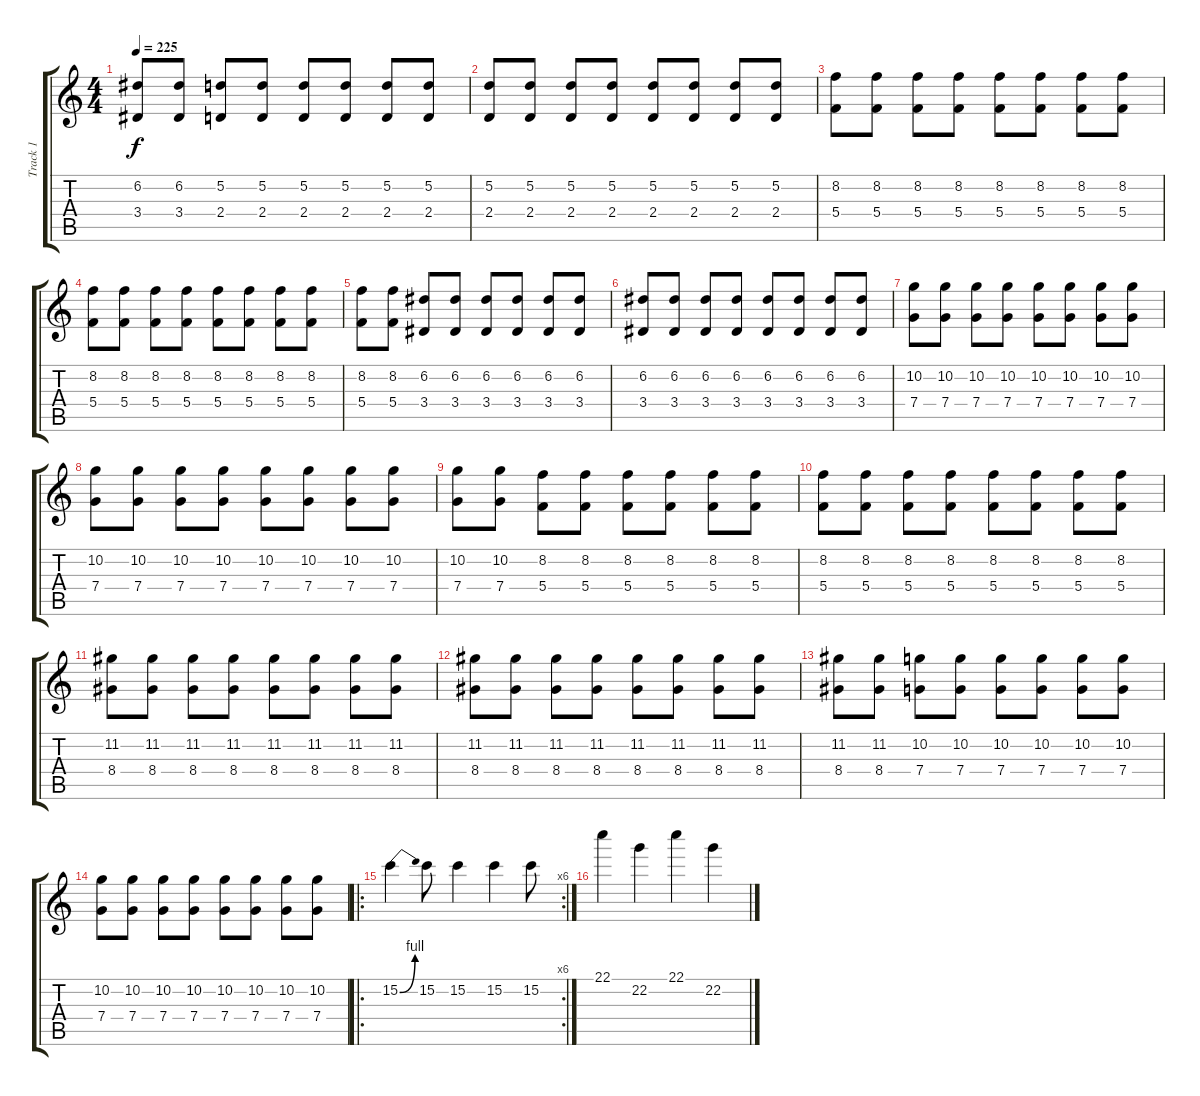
\track ("Track 1" "Track 1") {instrument distortionguitar}
\staff {score tabs}
\tuning (D4 A3 F3 C3 G2 C2) {hide}
\ts (4 4)
\tempo 225
\clef g2
\ks c
(6.2 3.4).8{dy f} (6.2 3.4).8 (5.2 2.4).8 (5.2 2.4).8 (5.2 2.4).8 (5.2 2.4).8 (5.2 2.4).8 (5.2 2.4).8 |
(5.2 2.4).8 (5.2 2.4).8 (5.2 2.4).8 (5.2 2.4).8 (5.2 2.4).8 (5.2 2.4).8 (5.2 2.4).8 (5.2 2.4).8 |
(8.2 5.4).8 (8.2 5.4).8 (8.2 5.4).8 (8.2 5.4).8 (8.2 5.4).8 (8.2 5.4).8 (8.2 5.4).8 (8.2 5.4).8 |
(8.2 5.4).8 (8.2 5.4).8 (8.2 5.4).8 (8.2 5.4).8 (8.2 5.4).8 (8.2 5.4).8 (8.2 5.4).8 (8.2 5.4).8 |
(8.2 5.4).8 (8.2 5.4).8 (6.2 3.4).8 (6.2 3.4).8 (6.2 3.4).8 (6.2 3.4).8 (6.2 3.4).8 (6.2 3.4).8 |
(6.2 3.4).8 (6.2 3.4).8 (6.2 3.4).8 (6.2 3.4).8 (6.2 3.4).8 (6.2 3.4).8 (6.2 3.4).8 (6.2 3.4).8 |
(10.2 7.4).8 (10.2 7.4).8 (10.2 7.4).8 (10.2 7.4).8 (10.2 7.4).8 (10.2 7.4).8 (10.2 7.4).8 (10.2 7.4).8 |
(10.2 7.4).8 (10.2 7.4).8 (10.2 7.4).8 (10.2 7.4).8 (10.2 7.4).8 (10.2 7.4).8 (10.2 7.4).8 (10.2 7.4).8 |
(10.2 7.4).8 (10.2 7.4).8 (8.2 5.4).8 (8.2 5.4).8 (8.2 5.4).8 (8.2 5.4).8 (8.2 5.4).8 (8.2 5.4).8 |
(8.2 5.4).8 (8.2 5.4).8 (8.2 5.4).8 (8.2 5.4).8 (8.2 5.4).8 (8.2 5.4).8 (8.2 5.4).8 (8.2 5.4).8 |
(11.2 8.4).8 (11.2 8.4).8 (11.2 8.4).8 (11.2 8.4).8 (11.2 8.4).8 (11.2 8.4).8 (11.2 8.4).8 (11.2 8.4).8 |
(11.2 8.4).8 (11.2 8.4).8 (11.2 8.4).8 (11.2 8.4).8 (11.2 8.4).8 (11.2 8.4).8 (11.2 8.4).8 (11.2 8.4).8 |
(11.2 8.4).8 (11.2 8.4).8 (10.2 7.4).8 (10.2 7.4).8 (10.2 7.4).8 (10.2 7.4).8 (10.2 7.4).8 (10.2 7.4).8 |
(10.2 7.4).8 (10.2 7.4).8 (10.2 7.4).8 (10.2 7.4).8 (10.2 7.4).8 (10.2 7.4).8 (10.2 7.4).8 (10.2 7.4).8 |
\ro
\rc 6
15.2{be (bend 0 0 60 4)}.4 15.2.8 15.2.4 15.2.4 15.2.8 |
22.1.4 22.2.4 22.1.4 22.2.4
